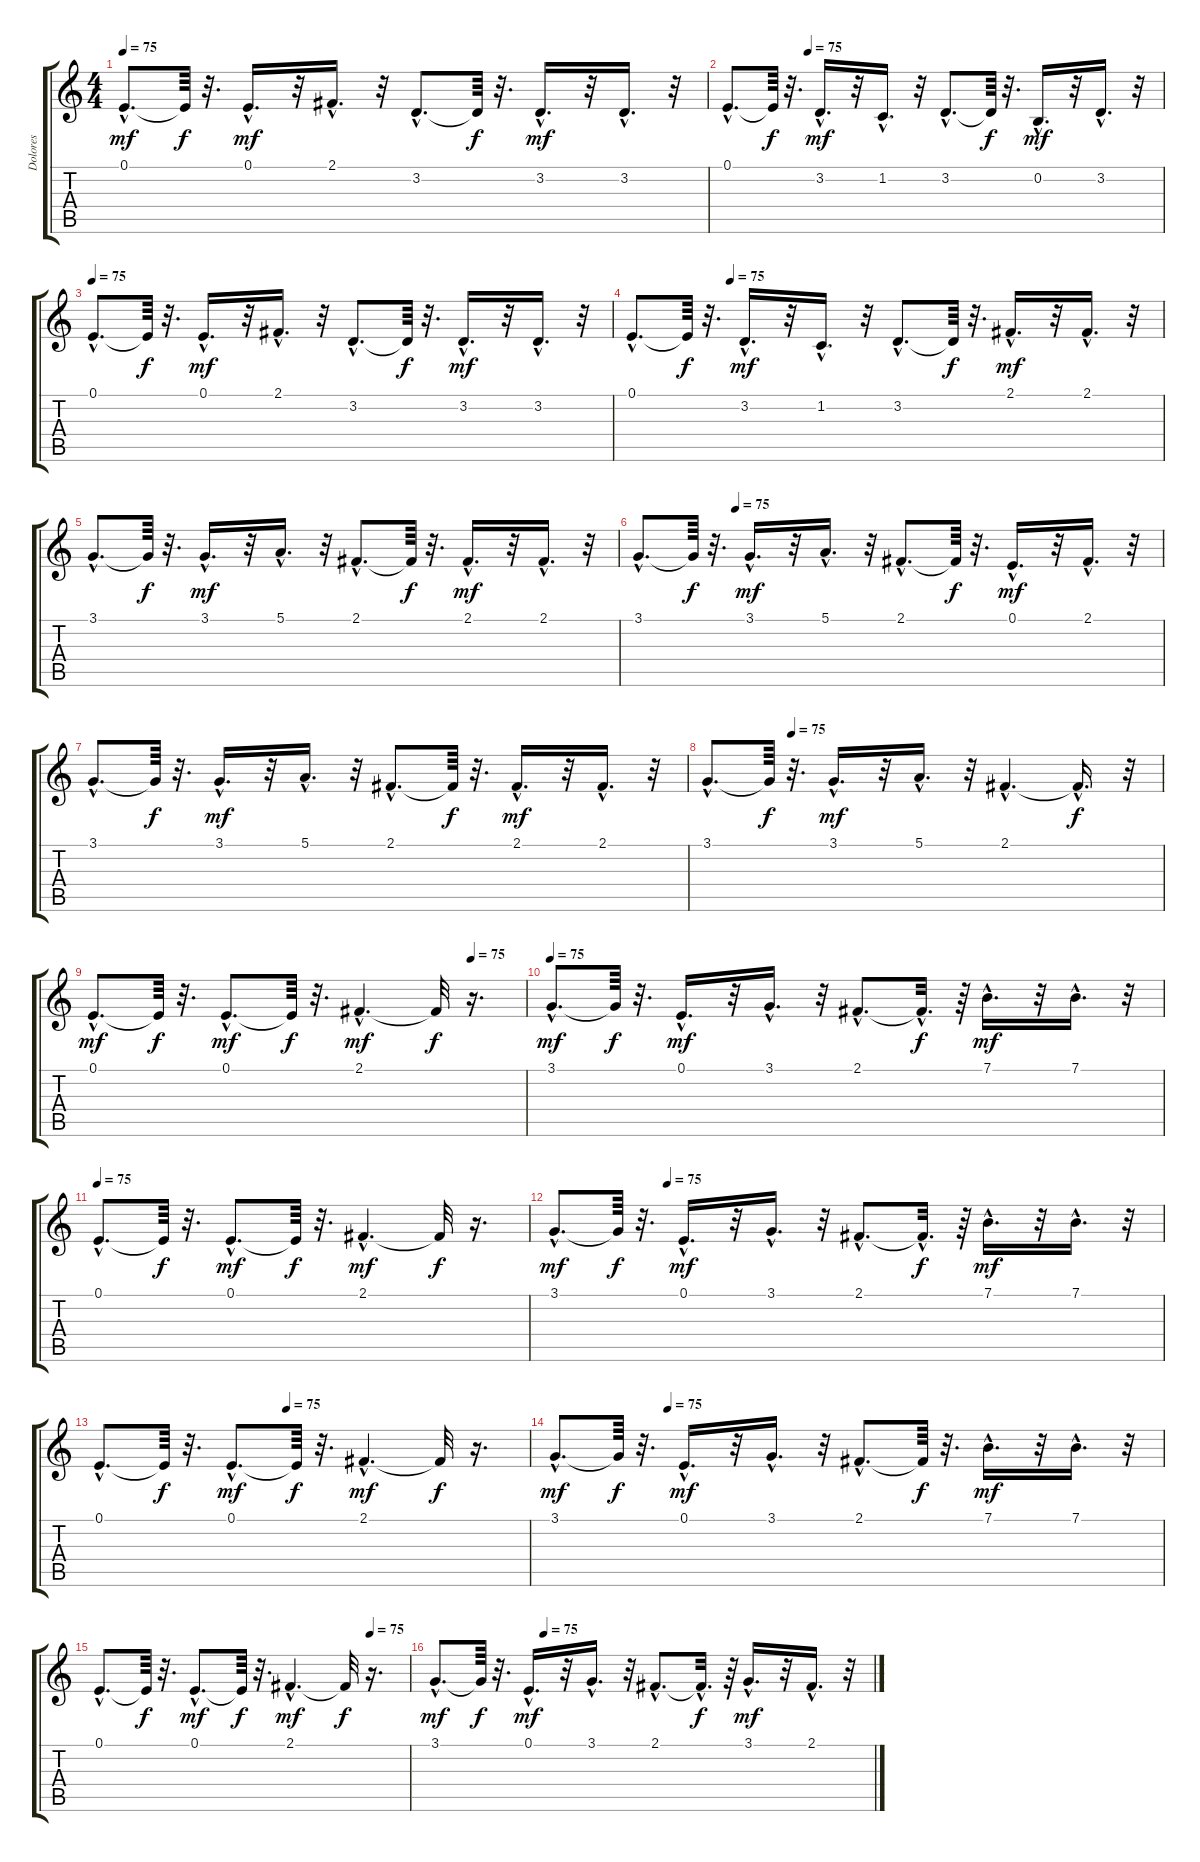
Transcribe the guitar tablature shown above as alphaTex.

\track ("Dolores" "Dolores") {instrument panflute}
\staff {score tabs}
\tuning (E4 B3 G3 D3 A2 E2) {hide}
\ts (4 4)
\tempo 75
\clef g2
\ks c
0.1{hac}.8{d dy mf} 0.1{t}.64{dy f} r.32{d} 0.1{hac}.16{d dy mf} r.32 2.1{hac}.16{d} r.32 3.2{hac}.8{d} 3.2{t}.64{dy f} r.32{d} 3.2{hac}.16{d dy mf} r.32 3.2{hac}.16{d} r.32 |
\tempo (75 0.1875)
0.1{hac}.8{d} 0.1{t}.64{dy f} r.32{d} 3.2{hac}.16{d dy mf} r.32 1.2{hac}.16{d} r.32 3.2{hac}.8{d} 3.2{t}.64{dy f} r.32{d} 0.2{hac}.16{d dy mf} r.32 3.2{hac}.16{d} r.32 |
\tempo 75
0.1{hac}.8{d} 0.1{t}.64{dy f} r.32{d} 0.1{hac}.16{d dy mf} r.32 2.1{hac}.16{d} r.32 3.2{hac}.8{d} 3.2{t}.64{dy f} r.32{d} 3.2{hac}.16{d dy mf} r.32 3.2{hac}.16{d} r.32 |
\tempo (75 0.1875)
0.1{hac}.8{d} 0.1{t}.64{dy f} r.32{d} 3.2{hac}.16{d dy mf} r.32 1.2{hac}.16{d} r.32 3.2{hac}.8{d} 3.2{t}.64{dy f} r.32{d} 2.1{hac}.16{d dy mf} r.32 2.1{hac}.16{d} r.32 |
3.1{hac}.8{d} 3.1{t}.64{dy f} r.32{d} 3.1{hac}.16{d dy mf} r.32 5.1{hac}.16{d} r.32 2.1{hac}.8{d} 2.1{t}.64{dy f} r.32{d} 2.1{hac}.16{d dy mf} r.32 2.1{hac}.16{d} r.32 |
\tempo (75 0.1875)
3.1{hac}.8{d} 3.1{t}.64{dy f} r.32{d} 3.1{hac}.16{d dy mf} r.32 5.1{hac}.16{d} r.32 2.1{hac}.8{d} 2.1{t}.64{dy f} r.32{d} 0.1{hac}.16{d dy mf} r.32 2.1{hac}.16{d} r.32 |
3.1{hac}.8{d} 3.1{t}.64{dy f} r.32{d} 3.1{hac}.16{d dy mf} r.32 5.1{hac}.16{d} r.32 2.1{hac}.8{d} 2.1{t}.64{dy f} r.32{d} 2.1{hac}.16{d dy mf} r.32 2.1{hac}.16{d} r.32 |
\tempo (75 0.1875)
3.1{hac}.8{d} 3.1{t}.64{dy f} r.32{d} 3.1{hac}.16{d dy mf} r.32 5.1{hac}.16{d} r.32 2.1{hac}.4{d} 2.1{hac t}.16{d dy f} r.32 |
\tempo (75 0.875)
0.1{hac}.8{d dy mf} 0.1{t}.64{dy f} r.32{d} 0.1{hac}.8{d dy mf} 0.1{t}.64{dy f} r.32{d} 2.1{hac}.4{d dy mf} 2.1{t}.32{dy f} r.16{d} |
\tempo 75
3.1{hac}.8{d dy mf} 3.1{t}.64{dy f} r.32{d} 0.1{hac}.16{d dy mf} r.32 3.1{hac}.16{d} r.32 2.1{hac}.8{d} 2.1{hac t}.32{d dy f} r.64 7.1{hac}.16{d dy mf} r.32 7.1{hac}.16{d} r.32 |
\tempo 75
0.1{hac}.8{d} 0.1{t}.64{dy f} r.32{d} 0.1{hac}.8{d dy mf} 0.1{t}.64{dy f} r.32{d} 2.1{hac}.4{d dy mf} 2.1{t}.32{dy f} r.16{d} |
\tempo (75 0.1875)
3.1{hac}.8{d dy mf} 3.1{t}.64{dy f} r.32{d} 0.1{hac}.16{d dy mf} r.32 3.1{hac}.16{d} r.32 2.1{hac}.8{d} 2.1{hac t}.32{d dy f} r.64 7.1{hac}.16{d dy mf} r.32 7.1{hac}.16{d} r.32 |
\tempo (75 0.4375)
0.1{hac}.8{d} 0.1{t}.64{dy f} r.32{d} 0.1{hac}.8{d dy mf} 0.1{t}.64{dy f} r.32{d} 2.1{hac}.4{d dy mf} 2.1{t}.32{dy f} r.16{d} |
\tempo (75 0.1875)
3.1{hac}.8{d dy mf} 3.1{t}.64{dy f} r.32{d} 0.1{hac}.16{d dy mf} r.32 3.1{hac}.16{d} r.32 2.1{hac}.8{d} 2.1{t}.64{dy f} r.32{d} 7.1{hac}.16{d dy mf} r.32 7.1{hac}.16{d} r.32 |
\tempo (75 0.875)
0.1{hac}.8{d} 0.1{t}.64{dy f} r.32{d} 0.1{hac}.8{d dy mf} 0.1{t}.64{dy f} r.32{d} 2.1{hac}.4{d dy mf} 2.1{t}.32{dy f} r.16{d} |
\tempo (75 0.25)
3.1{hac}.8{d dy mf} 3.1{t}.64{dy f} r.32{d} 0.1{hac}.16{d dy mf} r.32 3.1{hac}.16{d} r.32 2.1{hac}.8{d} 2.1{hac t}.32{d dy f} r.64 3.1{hac}.16{d dy mf} r.32 2.1{hac}.16{d} r.32
